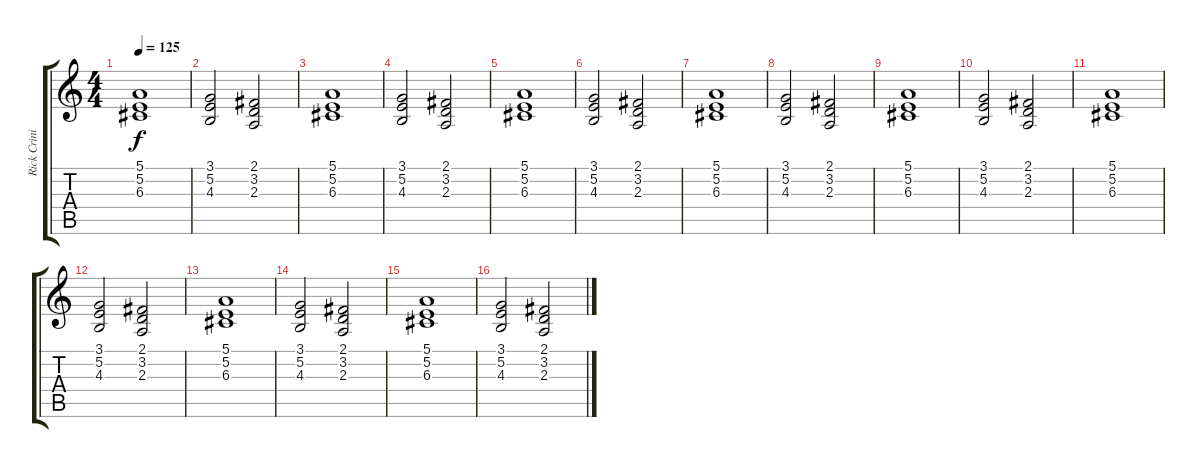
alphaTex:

\track ("Rick Criniti - Keyboards" "Rick Crini") {instrument lead2sawtooth}
\staff {score tabs}
\tuning (E4 B3 G3 D3 A2 E2) {hide}
\ts (4 4)
\tempo 125
\clef g2
\ks c
(5.1 5.2 6.3).1{dy f} |
(3.1 5.2 4.3).2 (2.1 3.2 2.3).2 |
(5.1 5.2 6.3).1 |
(3.1 5.2 4.3).2 (2.1 3.2 2.3).2 |
(5.1 5.2 6.3).1 |
(3.1 5.2 4.3).2 (2.1 3.2 2.3).2 |
(5.1 5.2 6.3).1 |
(3.1 5.2 4.3).2 (2.1 3.2 2.3).2 |
(5.1 5.2 6.3).1 |
(3.1 5.2 4.3).2 (2.1 3.2 2.3).2 |
(5.1 5.2 6.3).1 |
(3.1 5.2 4.3).2 (2.1 3.2 2.3).2 |
(5.1 5.2 6.3).1 |
(3.1 5.2 4.3).2 (2.1 3.2 2.3).2 |
(5.1 5.2 6.3).1 |
(3.1 5.2 4.3).2 (2.1 3.2 2.3).2
